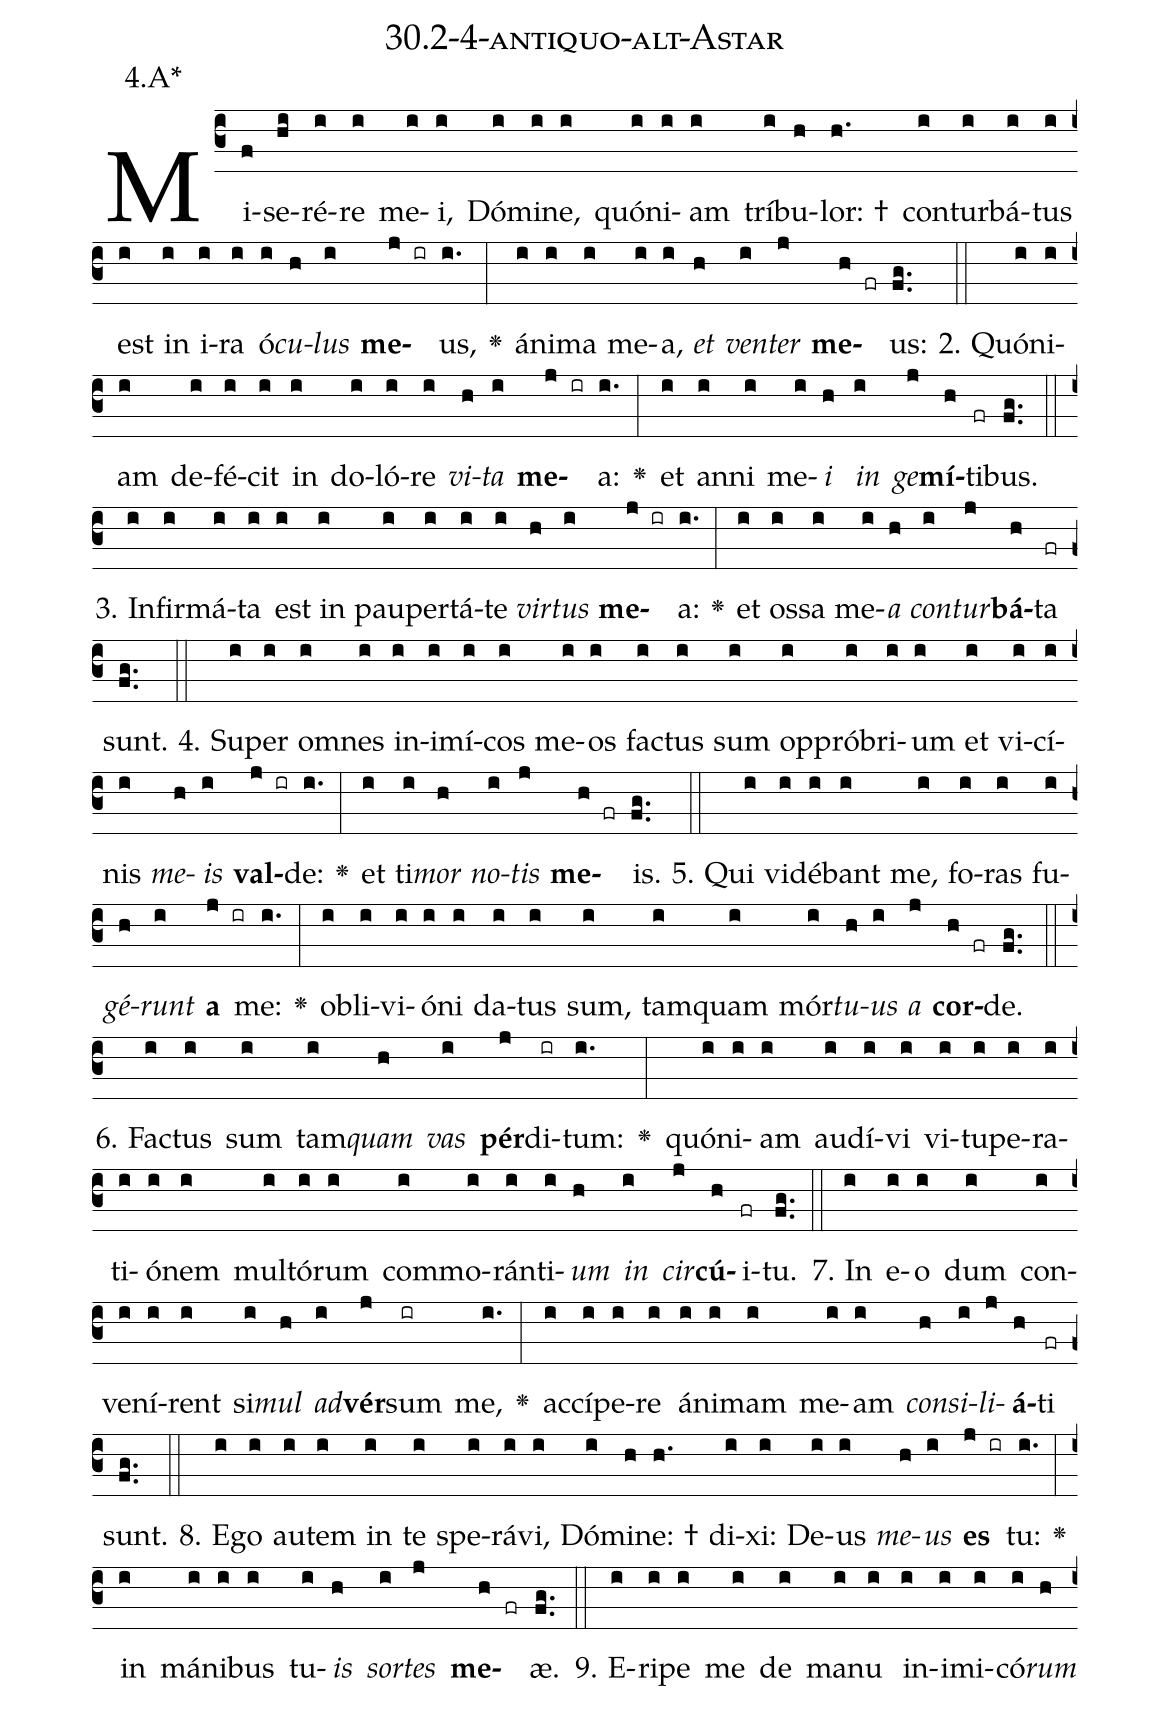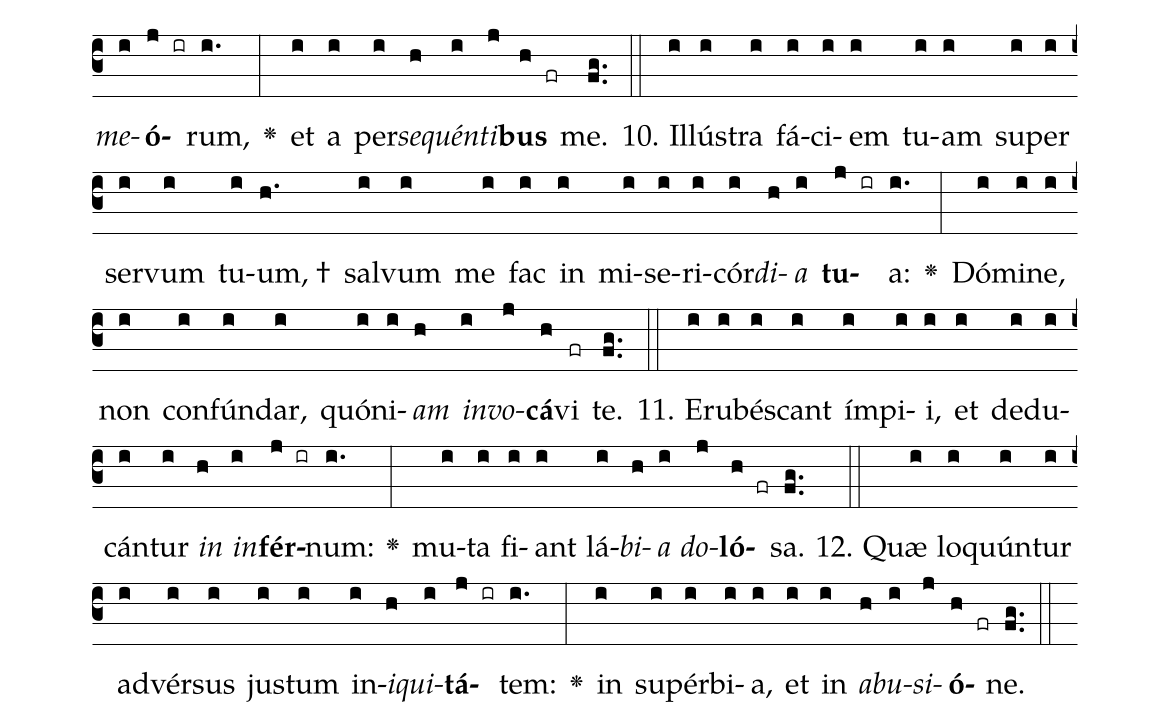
name: 30.2-4-antiquo-alt-Astar;
annotation: 4.A*;
%%
(c3)Mi(f)se(hi)ré(i)re(i) me(i)i,(i) Dó(i)mi(i)ne,(i) quón(i)i(i)am(i) trí(i)bu(h)lor: †(h.) con(i)tur(i)bá(i)tus(i) est(i) in(i) i(i)ra(i) ó(i)<i>cu</i>(h)<i>lus</i>(i) <b>me</b>(j ir)us,(i.) <v>\greheightstar</v>(:) á(i)ni(i)ma(i) me(i)a,(i) <i>et</i>(h) <i>ven</i>(i)<i>ter</i>(j) <b>me</b>(h fr)us:(fg..) (::)
2. Quón(i)i(i)am(i) de(i)fé(i)cit(i) in(i) do(i)ló(i)re(i) <i>vi</i>(h)<i>ta</i>(i) <b>me</b>(j ir)a:(i.) <v>\greheightstar</v>(:) et(i) an(i)ni(i) me(i)<i>i</i>(h) <i>in</i>(i) <i>ge</i>(j)<b>mí</b>(h)ti(fr)bus.(fg..) (::)
3. In(i)fir(i)má(i)ta(i) est(i) in(i) pau(i)per(i)tá(i)te(i) <i>vir</i>(h)<i>tus</i>(i) <b>me</b>(j ir)a:(i.) <v>\greheightstar</v>(:) et(i) os(i)sa(i) me(i)<i>a</i>(h) <i>con</i>(i)<i>tur</i>(j)<b>bá</b>(h)ta(fr) sunt.(fg..) (::)
4. Su(i)per(i) om(i)nes(i) in(i)i(i)mí(i)cos(i) me(i)os(i) fac(i)tus(i) sum(i) op(i)pró(i)bri(i)um(i) et(i) vi(i)cí(i)nis(i) <i>me</i>(h)<i>is</i>(i) <b>val</b>(j ir)de:(i.) <v>\greheightstar</v>(:) et(i) ti(i)<i>mor</i>(h) <i>no</i>(i)<i>tis</i>(j) <b>me</b>(h fr)is.(fg..) (::)
5. Qui(i) vi(i)dé(i)bant(i) me,(i) fo(i)ras(i) fu(i)<i>gé</i>(h)<i>runt</i>(i) <b>a</b>(j ir) me:(i.) <v>\greheightstar</v>(:) ob(i)li(i)vi(i)ó(i)ni(i) da(i)tus(i) sum,(i) tam(i)quam(i) mór(i)<i>tu</i>(h)<i>us</i>(i) <i>a</i>(j) <b>cor</b>(h fr)de.(fg..) (::)
6. Fac(i)tus(i) sum(i) tam(i)<i>quam</i>(h) <i>vas</i>(i) <b>pér</b>(j)di(ir)tum:(i.) <v>\greheightstar</v>(:) quón(i)i(i)am(i) au(i)dí(i)vi(i) vi(i)tu(i)pe(i)ra(i)ti(i)ó(i)nem(i) mul(i)tó(i)rum(i) com(i)mo(i)rán(i)ti(i)<i>um</i>(h) <i>in</i>(i) <i>cir</i>(j)<b>cú</b>(h)i(fr)tu.(fg..) (::)
7. In(i) e(i)o(i) dum(i) con(i)ve(i)ní(i)rent(i) si(i)<i>mul</i>(h) <i>ad</i>(i)<b>vér</b>(j)sum(ir) me,(i.) <v>\greheightstar</v>(:) ac(i)cí(i)pe(i)re(i) á(i)ni(i)mam(i) me(i)am(i) <i>con</i>(h)<i>si</i>(i)<i>li</i>(j)<b>á</b>(h)ti(fr) sunt.(fg..) (::)
8. E(i)go(i) au(i)tem(i) in(i) te(i) spe(i)rá(i)vi,(i) Dó(i)mi(h)ne: †(h.) di(i)xi:(i) De(i)us(i) <i>me</i>(h)<i>us</i>(i) <b>es</b>(j ir) tu:(i.) <v>\greheightstar</v>(:) in(i) má(i)ni(i)bus(i) tu(i)<i>is</i>(h) <i>sor</i>(i)<i>tes</i>(j) <b>me</b>(h fr)æ.(fg..) (::)
9. E(i)ri(i)pe(i) me(i) de(i) ma(i)nu(i) in(i)i(i)mi(i)có(i)<i>rum</i>(h) <i>me</i>(i)<b>ó</b>(j ir)rum,(i.) <v>\greheightstar</v>(:) et(i) a(i) per(i)<i>se</i>(h)<i>quén</i>(i)<i>ti</i>(j)<b>bus</b>(h fr) me.(fg..) (::)
10. Il(i)lús(i)tra(i) fá(i)ci(i)em(i) tu(i)am(i) su(i)per(i) ser(i)vum(i) tu(i)um, †(h.) sal(i)vum(i) me(i) fac(i) in(i) mi(i)se(i)ri(i)cór(i)<i>di</i>(h)<i>a</i>(i) <b>tu</b>(j ir)a:(i.) <v>\greheightstar</v>(:) Dó(i)mi(i)ne,(i) non(i) con(i)fún(i)dar,(i) quón(i)i(i)<i>am</i>(h) <i>in</i>(i)<i>vo</i>(j)<b>cá</b>(h)vi(fr) te.(fg..) (::)
11. E(i)ru(i)bés(i)cant(i) ím(i)pi(i)i,(i) et(i) de(i)du(i)cán(i)tur(i) <i>in</i>(h) <i>in</i>(i)<b>fér</b>(j ir)num:(i.) <v>\greheightstar</v>(:) mu(i)ta(i) fi(i)ant(i) lá(i)<i>bi</i>(h)<i>a</i>(i) <i>do</i>(j)<b>ló</b>(h fr)sa.(fg..) (::)
12. Quæ(i) lo(i)quún(i)tur(i) ad(i)vér(i)sus(i) jus(i)tum(i) in(i)<i>i</i>(h)<i>qui</i>(i)<b>tá</b>(j ir)tem:(i.) <v>\greheightstar</v>(:) in(i) su(i)pér(i)bi(i)a,(i) et(i) in(i) <i>ab</i>(h)<i>u</i>(i)<i>si</i>(j)<b>ó</b>(h fr)ne.(fg..) (::)
